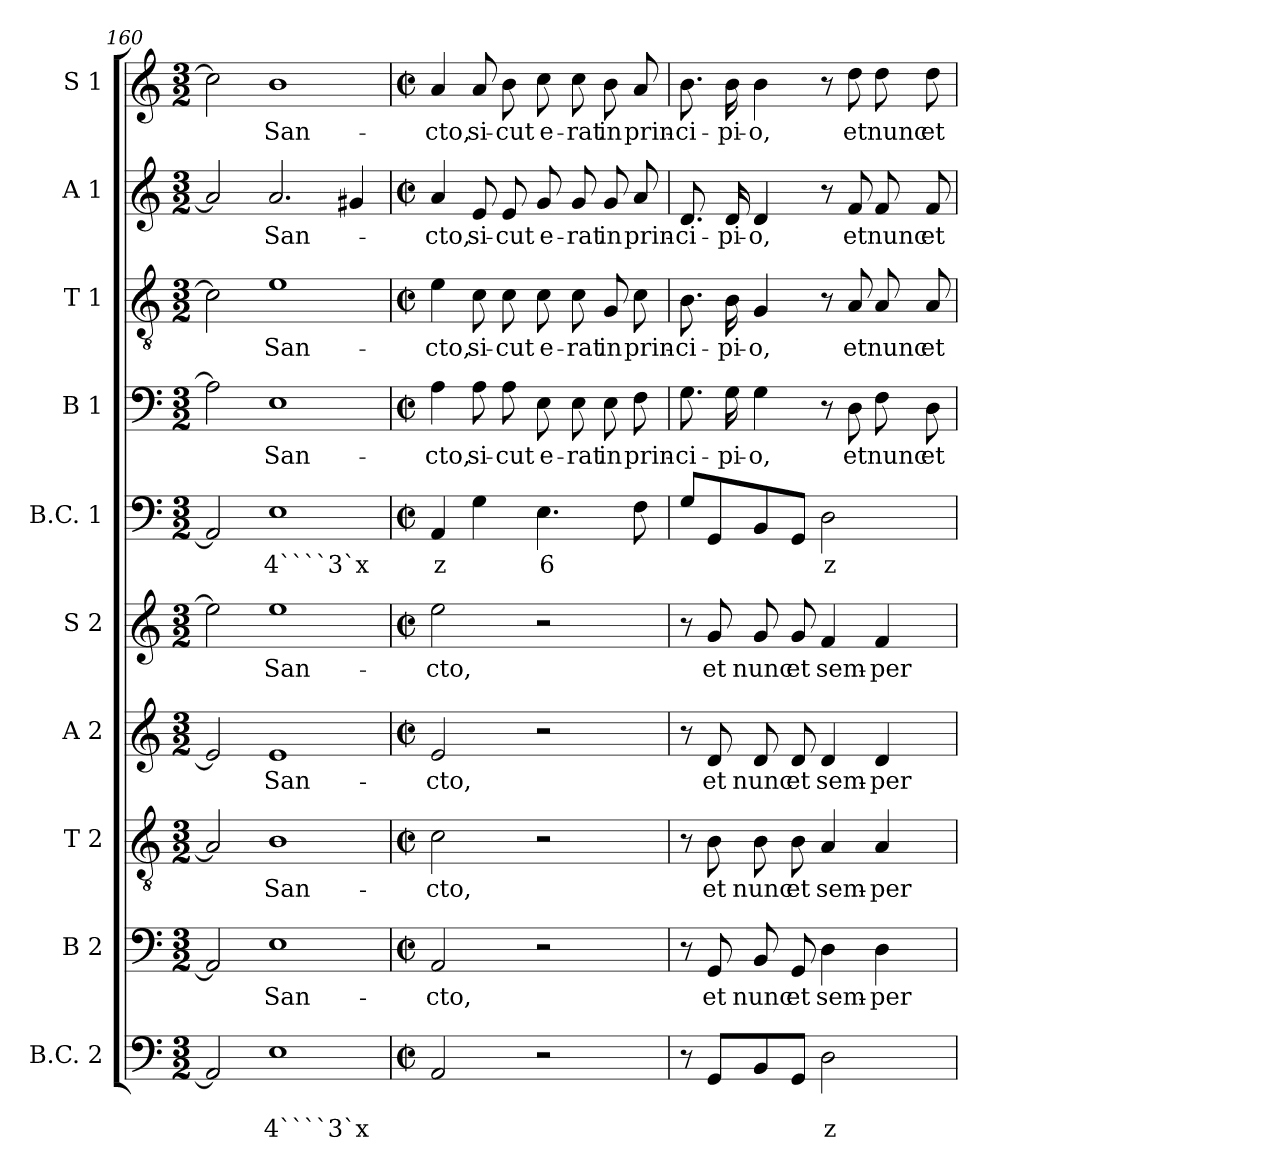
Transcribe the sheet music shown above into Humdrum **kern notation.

**kern	**text	**text	**kern	**text	**kern	**text	**kern	**text	**kern	**text	**kern	**text	**kern	**text	**kern	**text	**kern	**text	**kern	**text
*part10	*part10	*part10	*part9	*part9	*part8	*part8	*part7	*part7	*part6	*part6	*part5	*part5	*part4	*part4	*part3	*part3	*part2	*part2	*part1	*part1
*staff10	*staff10	*staff10	*staff9	*staff9	*staff8	*staff8	*staff7	*staff7	*staff6	*staff6	*staff5	*staff5	*staff4	*staff4	*staff3	*staff3	*staff2	*staff2	*staff1	*staff1
*I"B.C. 2	*	*	*I"B 2	*	*I"T 2	*	*I"A 2	*	*I"S 2	*	*I"B.C. 1	*	*I"B 1	*	*I"T 1	*	*I"A 1	*	*I"S 1	*
*I'BC2	*	*	*I'B2	*	*I'T2	*	*I'A2	*	*I'S2	*	*I'BC1	*	*I'B1	*	*I'T1	*	*I'A1	*	*I'S1	*
*clefF4	*	*	*clefF4	*	*clefGv2	*	*clefG2	*	*clefG2	*	*clefF4	*	*clefF4	*	*clefGv2	*	*clefG2	*	*clefG2	*
*k[]	*	*	*k[]	*	*k[]	*	*k[]	*	*k[]	*	*k[]	*	*k[]	*	*k[]	*	*k[]	*	*k[]	*
*C:	*	*	*C:	*	*C:	*	*C:	*	*C:	*	*C:	*	*C:	*	*C:	*	*C:	*	*C:	*
*M3/2	*	*	*M3/2	*	*M3/2	*	*M3/2	*	*M3/2	*	*M3/2	*	*M3/2	*	*M3/2	*	*M3/2	*	*M3/2	*
=160	=160	=160	=160	=160	=160	=160	=160	=160	=160	=160	=160	=160	=160	=160	=160	=160	=160	=160	=160	=160
2AA/]	.	.	2AA/]	.	2A/]	.	2e/]	.	2ee\]	.	2AA/]	.	2A\]	.	2c\]	.	2a/]	.	2cc\]	.
!	!	!LO:LY:b	!	!	!	!	!	!	!	!	!	!	!	!	!	!	!	!	!	!
!	!	!	!	!LO:LY:b	!	!	!	!	!	!	!	!	!	!	!	!	!	!	!	!
!	!	!	!	!	!	!LO:LY:b	!	!	!	!	!	!	!	!	!	!	!	!	!	!
!	!	!	!	!	!	!	!	!LO:LY:b	!	!	!	!	!	!	!	!	!	!	!	!
!	!	!	!	!	!	!	!	!	!	!LO:LY:b	!	!	!	!	!	!	!	!	!	!
!	!	!	!	!	!	!	!	!	!	!	!	!LO:LY:b	!	!	!	!	!	!	!	!
!	!	!	!	!	!	!	!	!	!	!	!	!	!	!LO:LY:b	!	!	!	!	!	!
!	!	!	!	!	!	!	!	!	!	!	!	!	!	!	!	!LO:LY:b	!	!	!	!
!	!	!	!	!	!	!	!	!	!	!	!	!	!	!	!	!	!	!LO:LY:b	!	!
!	!	!	!	!	!	!	!	!	!	!	!	!	!	!	!	!	!	!	!	!LO:LY:b
1E	.	4````3`x	1E	San-	1B	San-	1e	San-	1ee	San-	1E	4````3`x	1E	San-	1e	San-	2.a/	San-	1b	San-
.	.	.	.	.	.	.	.	.	.	.	.	.	.	.	.	.	4g#X/	.	.	.
!!LO:PB:g=z
=161	=161	=161	=161	=161	=161	=161	=161	=161	=161	=161	=161	=161	=161	=161	=161	=161	=161	=161	=161	=161
*M2/2	*	*	*M2/2	*	*M2/2	*	*M2/2	*	*M2/2	*	*M2/2	*	*M2/2	*	*M2/2	*	*M2/2	*	*M2/2	*
*met(c|)	*	*	*met(c|)	*	*met(c|)	*	*met(c|)	*	*met(c|)	*	*met(c|)	*	*met(c|)	*	*met(c|)	*	*met(c|)	*	*met(c|)	*
!	!	!	!	!LO:LY:b	!	!	!	!	!	!	!	!	!	!	!	!	!	!	!	!
!	!	!	!	!	!	!LO:LY:b	!	!	!	!	!	!	!	!	!	!	!	!	!	!
!	!	!	!	!	!	!	!	!LO:LY:b	!	!	!	!	!	!	!	!	!	!	!	!
!	!	!	!	!	!	!	!	!	!	!LO:LY:b	!	!	!	!	!	!	!	!	!	!
!	!	!	!	!	!	!	!	!	!	!	!	!LO:LY:b	!	!	!	!	!	!	!	!
!	!	!	!	!	!	!	!	!	!	!	!	!	!	!LO:LY:b	!	!	!	!	!	!
!	!	!	!	!	!	!	!	!	!	!	!	!	!	!	!	!LO:LY:b	!	!	!	!
!	!	!	!	!	!	!	!	!	!	!	!	!	!	!	!	!	!	!LO:LY:b	!	!
!	!	!	!	!	!	!	!	!	!	!	!	!	!	!	!	!	!	!	!	!LO:LY:b
2AA/	.	.	2AA/	-cto,	2c\	-cto,	2e/	-cto,	2ee\	-cto,	4AA/	z	4A\	-cto,	4e\	-cto,	4a/	-cto,	4a/	-cto,
!	!	!	!	!	!	!	!	!	!	!	!	!	!	!LO:LY:b	!	!	!	!	!	!
!	!	!	!	!	!	!	!	!	!	!	!	!	!	!	!	!LO:LY:b	!	!	!	!
!	!	!	!	!	!	!	!	!	!	!	!	!	!	!	!	!	!	!LO:LY:b	!	!
!	!	!	!	!	!	!	!	!	!	!	!	!	!	!	!	!	!	!	!	!LO:LY:b
.	.	.	.	.	.	.	.	.	.	.	4G\	.	8A\	si-	8c\	si-	8e/	si-	8a/	si-
!	!	!	!	!	!	!	!	!	!	!	!	!	!	!LO:LY:b	!	!	!	!	!	!
!	!	!	!	!	!	!	!	!	!	!	!	!	!	!	!	!LO:LY:b	!	!	!	!
!	!	!	!	!	!	!	!	!	!	!	!	!	!	!	!	!	!	!LO:LY:b	!	!
!	!	!	!	!	!	!	!	!	!	!	!	!	!	!	!	!	!	!	!	!LO:LY:b
.	.	.	.	.	.	.	.	.	.	.	.	.	8A\	-cut	8c\	-cut	8e/	-cut	8b\	-cut
!	!	!	!	!	!	!	!	!	!	!	!	!LO:LY:b	!	!	!	!	!	!	!	!
!	!	!	!	!	!	!	!	!	!	!	!	!	!	!LO:LY:b	!	!	!	!	!	!
!	!	!	!	!	!	!	!	!	!	!	!	!	!	!	!	!LO:LY:b	!	!	!	!
!	!	!	!	!	!	!	!	!	!	!	!	!	!	!	!	!	!	!LO:LY:b	!	!
!	!	!	!	!	!	!	!	!	!	!	!	!	!	!	!	!	!	!	!	!LO:LY:b
2r	.	.	2r	.	2r	.	2r	.	2r	.	4.E\	6	8E\	e-	8c\	e-	8g/	e-	8cc\	e-
!	!	!	!	!	!	!	!	!	!	!	!	!	!	!LO:LY:b	!	!	!	!	!	!
!	!	!	!	!	!	!	!	!	!	!	!	!	!	!	!	!LO:LY:b	!	!	!	!
!	!	!	!	!	!	!	!	!	!	!	!	!	!	!	!	!	!	!LO:LY:b	!	!
!	!	!	!	!	!	!	!	!	!	!	!	!	!	!	!	!	!	!	!	!LO:LY:b
.	.	.	.	.	.	.	.	.	.	.	.	.	8E\	-rat	8c\	-rat	8g/	-rat	8cc\	-rat
!	!	!	!	!	!	!	!	!	!	!	!	!	!	!LO:LY:b	!	!	!	!	!	!
!	!	!	!	!	!	!	!	!	!	!	!	!	!	!	!	!LO:LY:b	!	!	!	!
!	!	!	!	!	!	!	!	!	!	!	!	!	!	!	!	!	!	!LO:LY:b	!	!
!	!	!	!	!	!	!	!	!	!	!	!	!	!	!	!	!	!	!	!	!LO:LY:b
.	.	.	.	.	.	.	.	.	.	.	.	.	8E\	in	8G/	in	8g/	in	8b\	in
!	!	!	!	!	!	!	!	!	!	!	!	!	!	!LO:LY:b	!	!	!	!	!	!
!	!	!	!	!	!	!	!	!	!	!	!	!	!	!	!	!LO:LY:b	!	!	!	!
!	!	!	!	!	!	!	!	!	!	!	!	!	!	!	!	!	!	!LO:LY:b	!	!
!	!	!	!	!	!	!	!	!	!	!	!	!	!	!	!	!	!	!	!	!LO:LY:b
.	.	.	.	.	.	.	.	.	.	.	8F\	.	8F\	prin-	8c\	prin-	8a/	prin-	8a/	prin-
=162	=162	=162	=162	=162	=162	=162	=162	=162	=162	=162	=162	=162	=162	=162	=162	=162	=162	=162	=162	=162
!	!	!	!	!	!	!	!	!	!	!	!	!	!	!LO:LY:b	!	!	!	!	!	!
!	!	!	!	!	!	!	!	!	!	!	!	!	!	!	!	!LO:LY:b	!	!	!	!
!	!	!	!	!	!	!	!	!	!	!	!	!	!	!	!	!	!	!LO:LY:b	!	!
!	!	!	!	!	!	!	!	!	!	!	!	!	!	!	!	!	!	!	!	!LO:LY:b
8r	.	.	8r	.	8r	.	8r	.	8r	.	8G/L	.	8.G\	-ci-	8.B\	-ci-	8.d/	-ci-	8.b\	-ci-
!	!	!	!	!LO:LY:b	!	!	!	!	!	!	!	!	!	!	!	!	!	!	!	!
!	!	!	!	!	!	!LO:LY:b	!	!	!	!	!	!	!	!	!	!	!	!	!	!
!	!	!	!	!	!	!	!	!LO:LY:b	!	!	!	!	!	!	!	!	!	!	!	!
!	!	!	!	!	!	!	!	!	!	!LO:LY:b	!	!	!	!	!	!	!	!	!	!
8GG/L	.	.	8GG/	et	8B\	et	8d/	et	8g/	et	8GG/	.	.	.	.	.	.	.	.	.
!	!	!	!	!	!	!	!	!	!	!	!	!	!	!LO:LY:b	!	!	!	!	!	!
!	!	!	!	!	!	!	!	!	!	!	!	!	!	!	!	!LO:LY:b	!	!	!	!
!	!	!	!	!	!	!	!	!	!	!	!	!	!	!	!	!	!	!LO:LY:b	!	!
!	!	!	!	!	!	!	!	!	!	!	!	!	!	!	!	!	!	!	!	!LO:LY:b
.	.	.	.	.	.	.	.	.	.	.	.	.	16G\	-pi-	16B\	-pi-	16d/	-pi-	16b\	-pi-
!	!	!	!	!LO:LY:b	!	!	!	!	!	!	!	!	!	!	!	!	!	!	!	!
!	!	!	!	!	!	!LO:LY:b	!	!	!	!	!	!	!	!	!	!	!	!	!	!
!	!	!	!	!	!	!	!	!LO:LY:b	!	!	!	!	!	!	!	!	!	!	!	!
!	!	!	!	!	!	!	!	!	!	!LO:LY:b	!	!	!	!	!	!	!	!	!	!
!	!	!	!	!	!	!	!	!	!	!	!	!	!	!LO:LY:b	!	!	!	!	!	!
!	!	!	!	!	!	!	!	!	!	!	!	!	!	!	!	!LO:LY:b	!	!	!	!
!	!	!	!	!	!	!	!	!	!	!	!	!	!	!	!	!	!	!LO:LY:b	!	!
!	!	!	!	!	!	!	!	!	!	!	!	!	!	!	!	!	!	!	!	!LO:LY:b
8BB/	.	.	8BB/	nunc	8B\	nunc	8d/	nunc	8g/	nunc	8BB/	.	4G\	-o,	4G/	-o,	4d/	-o,	4b\	-o,
!	!	!	!	!LO:LY:b	!	!	!	!	!	!	!	!	!	!	!	!	!	!	!	!
!	!	!	!	!	!	!LO:LY:b	!	!	!	!	!	!	!	!	!	!	!	!	!	!
!	!	!	!	!	!	!	!	!LO:LY:b	!	!	!	!	!	!	!	!	!	!	!	!
!	!	!	!	!	!	!	!	!	!	!LO:LY:b	!	!	!	!	!	!	!	!	!	!
8GG/J	.	.	8GG/	et	8B\	et	8d/	et	8g/	et	8GG/J	.	.	.	.	.	.	.	.	.
!	!	!LO:LY:b	!	!	!	!	!	!	!	!	!	!	!	!	!	!	!	!	!	!
!	!	!	!	!LO:LY:b	!	!	!	!	!	!	!	!	!	!	!	!	!	!	!	!
!	!	!	!	!	!	!LO:LY:b	!	!	!	!	!	!	!	!	!	!	!	!	!	!
!	!	!	!	!	!	!	!	!LO:LY:b	!	!	!	!	!	!	!	!	!	!	!	!
!	!	!	!	!	!	!	!	!	!	!LO:LY:b	!	!	!	!	!	!	!	!	!	!
!	!	!	!	!	!	!	!	!	!	!	!	!LO:LY:b	!	!	!	!	!	!	!	!
2D\	.	z	4D\	sem-	4A/	sem-	4d/	sem-	4f/	sem-	2D\	z	8r	.	8r	.	8r	.	8r	.
!	!	!	!	!	!	!	!	!	!	!	!	!	!	!LO:LY:b	!	!	!	!	!	!
!	!	!	!	!	!	!	!	!	!	!	!	!	!	!	!	!LO:LY:b	!	!	!	!
!	!	!	!	!	!	!	!	!	!	!	!	!	!	!	!	!	!	!LO:LY:b	!	!
!	!	!	!	!	!	!	!	!	!	!	!	!	!	!	!	!	!	!	!	!LO:LY:b
.	.	.	.	.	.	.	.	.	.	.	.	.	8D\	et	8A/	et	8f/	et	8dd\	et
!	!	!	!	!LO:LY:b	!	!	!	!	!	!	!	!	!	!	!	!	!	!	!	!
!	!	!	!	!	!	!LO:LY:b	!	!	!	!	!	!	!	!	!	!	!	!	!	!
!	!	!	!	!	!	!	!	!LO:LY:b	!	!	!	!	!	!	!	!	!	!	!	!
!	!	!	!	!	!	!	!	!	!	!LO:LY:b	!	!	!	!	!	!	!	!	!	!
!	!	!	!	!	!	!	!	!	!	!	!	!	!	!LO:LY:b	!	!	!	!	!	!
!	!	!	!	!	!	!	!	!	!	!	!	!	!	!	!	!LO:LY:b	!	!	!	!
!	!	!	!	!	!	!	!	!	!	!	!	!	!	!	!	!	!	!LO:LY:b	!	!
!	!	!	!	!	!	!	!	!	!	!	!	!	!	!	!	!	!	!	!	!LO:LY:b
.	.	.	4D\	-per	4A/	-per	4d/	-per	4f/	-per	.	.	8F\	nunc	8A/	nunc	8f/	nunc	8dd\	nunc
!	!	!	!	!	!	!	!	!	!	!	!	!	!	!LO:LY:b	!	!	!	!	!	!
!	!	!	!	!	!	!	!	!	!	!	!	!	!	!	!	!LO:LY:b	!	!	!	!
!	!	!	!	!	!	!	!	!	!	!	!	!	!	!	!	!	!	!LO:LY:b	!	!
!	!	!	!	!	!	!	!	!	!	!	!	!	!	!	!	!	!	!	!	!LO:LY:b
.	.	.	.	.	.	.	.	.	.	.	.	.	8D\	et	8A/	et	8f/	et	8dd\	et
=	=	=	=	=	=	=	=	=	=	=	=	=	=	=	=	=	=	=	=	=
*-	*-	*-	*-	*-	*-	*-	*-	*-	*-	*-	*-	*-	*-	*-	*-	*-	*-	*-	*-	*-
